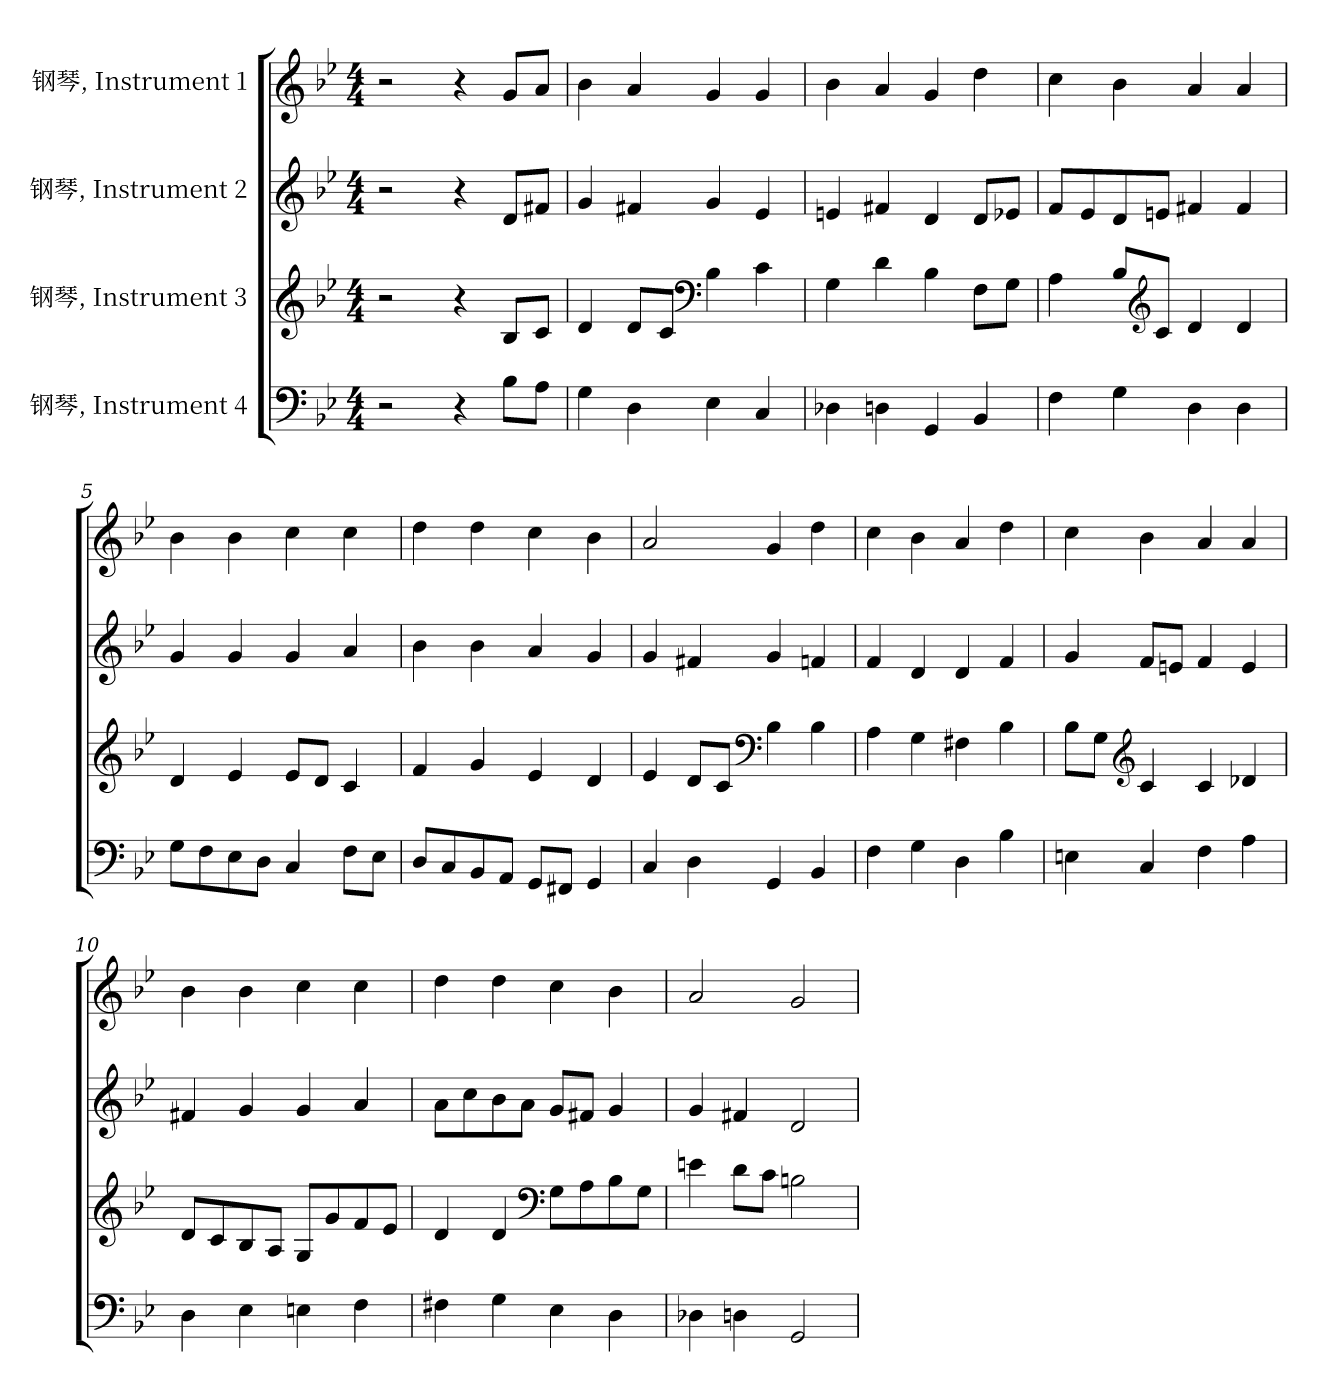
**kern	**kern	**kern	**kern
*part4	*part3	*part2	*part1
*staff4	*staff3	*staff2	*staff1
*I"钢琴, Instrument 4	*I"钢琴, Instrument 3	*I"钢琴, Instrument 2	*I"钢琴, Instrument 1
*clefF4	*clefG2	*clefG2	*clefG2
*k[b-e-]	*k[b-e-]	*k[b-e-]	*k[b-e-]
*M4/4	*M4/4	*M4/4	*M4/4
*MM96	*MM96	*MM96	*MM96
=1	=1	=1	=1
2r	2r	2r	2r
4r	4r	4r	4r
8B-\L	8B-/L	8d/L	8g/L
8A\J	8c/J	8f#X/J	8a/J
=2	=2	=2	=2
4G\	4d/	4g/	4b-\
4D\	8d/L	4f#X/	4a/
.	8c/J	.	.
*	*clefF4	*	*
4E-\	4B-\	4g/	4g/
4C/	4c\	4e-/	4g/
=3	=3	=3	=3
4D-X\	4G\	4en/	4b-\
4Dn\	4d\	4f#X/	4a/
4GG/	4B-\	4d/	4g/
4BB-/	8F\L	8d/L	4dd\
.	8G\J	8e-X/J	.
=4	=4	=4	=4
4F\	4A\	8f/L	4cc\
.	.	8e-/	.
4G\	8B-/L	8d/	4b-\
*	*clefG2	*	*
.	8c/J	8en/J	.
4D\	4d/	4f#X/	4a/
4D\	4d/	4f#/	4a/
!!LO:LB:g=z
=5	=5	=5	=5
8G\L	4d/	4g/	4b-\
8F\	.	.	.
8E-\	4e-/	4g/	4b-\
8D\J	.	.	.
4C/	8e-/L	4g/	4cc\
.	8d/J	.	.
8F\L	4c/	4a/	4cc\
8E-\J	.	.	.
=6	=6	=6	=6
8D/L	4f/	4b-\	4dd\
8C/	.	.	.
8BB-/	4g/	4b-\	4dd\
8AA/J	.	.	.
8GG/L	4e-/	4a/	4cc\
8FF#X/J	.	.	.
4GG/	4d/	4g/	4b-\
=7	=7	=7	=7
4C/	4e-/	4g/	2a/
4D\	8d/L	4f#X/	.
.	8c/J	.	.
*	*clefF4	*	*
4GG/	4B-\	4g/	4g/
4BB-/	4B-\	4fn/	4dd\
=8	=8	=8	=8
4F\	4A\	4f/	4cc\
4G\	4G\	4d/	4b-\
4D\	4F#X\	4d/	4a/
4B-\	4B-\	4f/	4dd\
=9	=9	=9	=9
4En\	8B-\L	4g/	4cc\
.	8G\J	.	.
*	*clefG2	*	*
4C/	4c/	8f/L	4b-\
.	.	8en/J	.
4F\	4c/	4f/	4a/
4A\	4d-X/	4e/	4a/
!!LO:LB:g=z
=10	=10	=10	=10
4D\	8d/L	4f#X/	4b-\
.	8c/	.	.
4E-\	8B-/	4g/	4b-\
.	8A/J	.	.
4En\	8G/L	4g/	4cc\
.	8g/	.	.
4F\	8f/	4a/	4cc\
.	8e-/J	.	.
=11	=11	=11	=11
4F#X\	4d/	8a\L	4dd\
.	.	8cc\	.
4G\	4d/	8b-\	4dd\
.	.	8a\J	.
*	*clefF4	*	*
4E-\	8G\L	8g/L	4cc\
.	8A\	8f#X/J	.
4D\	8B-\	4g/	4b-\
.	8G\J	.	.
=12	=12	=12	=12
4D-X\	4en\	4g/	2a/
4Dn\	8d\L	4f#X/	.
.	8c\J	.	.
2GG/	2Bn\	2d/	2g/
=	=	=	=
*-	*-	*-	*-
